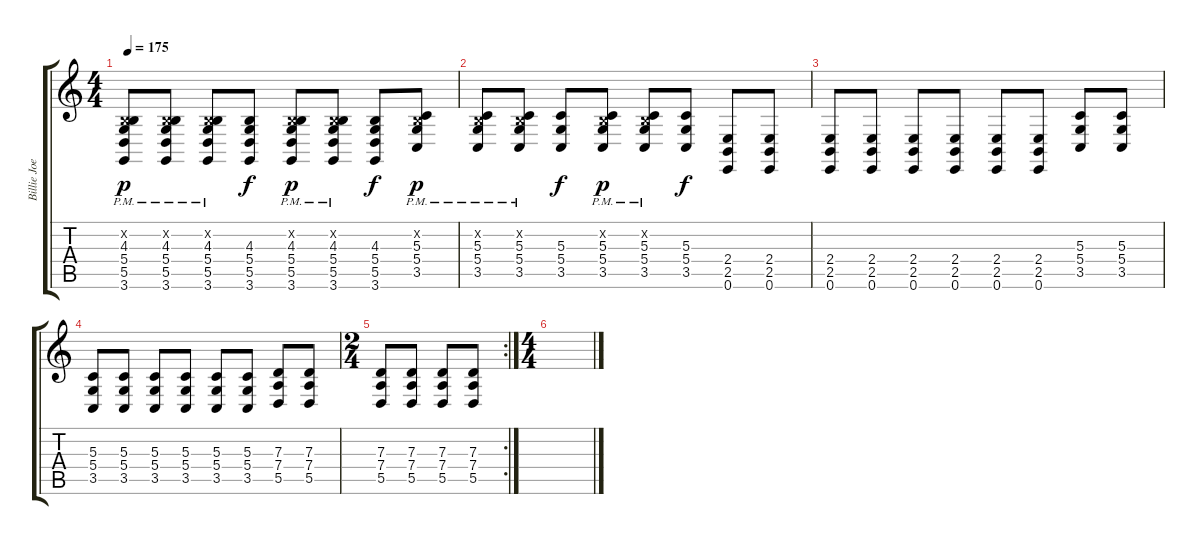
\track ("Billie Joe 2" "Billie Joe") {instrument altosax}
\staff {score tabs}
\tuning (E4 B3 G3 D3 A2 E2) {hide}
\ts (4 4)
\tempo 175
\clef g2
\ks c
(0.2{x} 4.3{pm} 5.4 5.5 3.6).8{dy p} (0.2{x} 4.3{pm} 5.4 5.5 3.6).8 (0.2{x} 4.3{pm} 5.4 5.5 3.6).8 (4.3 5.4 5.5 3.6).8{dy f} (0.2{x} 4.3{pm} 5.4 5.5 3.6).8{dy p} (0.2{x} 4.3{pm} 5.4 5.5 3.6).8 (4.3 5.4 5.5 3.6).8{dy f} (0.2{x} 5.3{pm} 5.4 3.5).8{dy p} |
(0.2{x} 5.3{pm} 5.4 3.5).8 (0.2{x} 5.3{pm} 5.4 3.5).8 (5.3 5.4 3.5).8{dy f} (0.2{x} 5.3{pm} 5.4 3.5).8{dy p} (0.2{x} 5.3{pm} 5.4 3.5).8 (5.3 5.4 3.5).8{dy f} (2.4 2.5 0.6).8 (2.4 2.5 0.6).8 |
(2.4 2.5 0.6).8 (2.4 2.5 0.6).8 (2.4 2.5 0.6).8 (2.4 2.5 0.6).8 (2.4 2.5 0.6).8 (2.4 2.5 0.6).8 (5.3 5.4 3.5).8 (5.3 5.4 3.5).8 |
(5.3 5.4 3.5).8 (5.3 5.4 3.5).8 (5.3 5.4 3.5).8 (5.3 5.4 3.5).8 (5.3 5.4 3.5).8 (5.3 5.4 3.5).8 (7.3 7.4 5.5).8 (7.3 7.4 5.5).8 |
\rc 2
\ts (2 4)
(7.3 7.4 5.5).8 (7.3 7.4 5.5).8 (7.3 7.4 5.5).8 (7.3 7.4 5.5).8 |
\ts (4 4)
